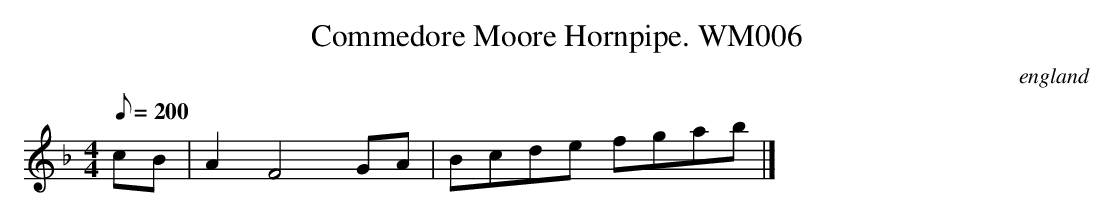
X:1
T:Commedore Moore Hornpipe. WM006
O:england
M:4/4
L:1/8
Q:200
K:F
cB|A2F4GA|Bcde fgab|]
